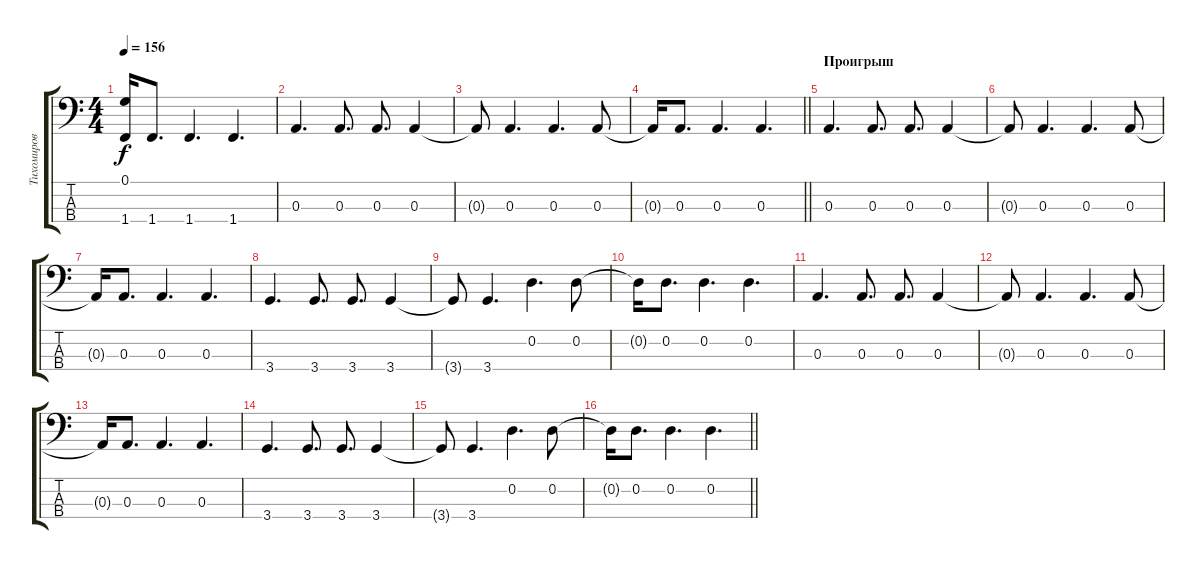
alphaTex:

\track ("Тихомиров (Бас)" "Тихомиров ") {instrument electricbassfinger}
\staff {score tabs}
\tuning (G2 D2 A1 E1) {hide}
\ts (4 4)
\tempo 156
\clef f4
\ks c
(0.1 1.4{t}).16{dy f} 1.4.8{d} 1.4.4{d} 1.4.4{d} |
0.3.4{d} 0.3.8{d} 0.3.8{d} 0.3.4 |
0.3{t}.8 0.3.4{d} 0.3.4{d} 0.3.8 |
\barLineRight lightlight
0.3{t}.16 0.3.8{d} 0.3.4{d} 0.3.4{d} |
\section ("" "Проигрыш")
0.3.4{d} 0.3.8{d} 0.3.8{d} 0.3.4 |
0.3{t}.8 0.3.4{d} 0.3.4{d} 0.3.8 |
0.3{t}.16 0.3.8{d} 0.3.4{d} 0.3.4{d} |
3.4.4{d} 3.4.8{d} 3.4.8{d} 3.4.4 |
3.4{t}.8 3.4.4{d} 0.2.4{d} 0.2.8 |
0.2{t}.16 0.2.8{d} 0.2.4{d} 0.2.4{d} |
0.3.4{d} 0.3.8{d} 0.3.8{d} 0.3.4 |
0.3{t}.8 0.3.4{d} 0.3.4{d} 0.3.8 |
0.3{t}.16 0.3.8{d} 0.3.4{d} 0.3.4{d} |
3.4.4{d} 3.4.8{d} 3.4.8{d} 3.4.4 |
3.4{t}.8 3.4.4{d} 0.2.4{d} 0.2.8 |
\barLineRight lightlight
0.2{t}.16 0.2.8{d} 0.2.4{d} 0.2.4{d}
